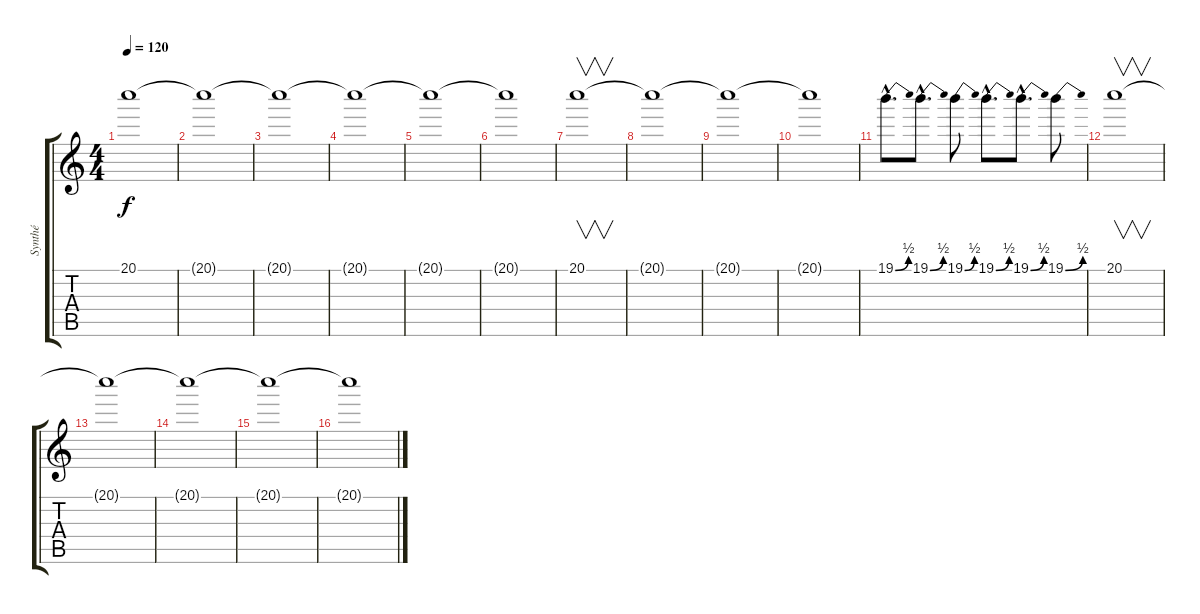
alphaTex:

\track ("Synthé" "Synthé") {instrument lead1square}
\staff {score tabs}
\tuning (E5 B4 G4 D4 A3 E3) {hide}
\ts (4 4)
\tempo 120
\clef g2
\ks c
20.1.1{dy f volume 10} |
20.1{t}.1 |
20.1{t}.1 |
20.1{t}.1 |
20.1{t}.1 |
20.1{t}.1 |
20.1.1{v} |
20.1{t}.1 |
20.1{t}.1 |
20.1{t}.1 |
19.1{be (bend 0 0 60 2) hac}.8{d} 19.1{be (bend 0 0 60 2) hac}.8{d} 19.1{be (bend 0 0 60 2)}.8 19.1{be (bend 0 0 60 2) hac}.8{d} 19.1{be (bend 0 0 60 2) hac}.8{d} 19.1{be (bend 0 0 60 2)}.8 |
20.1.1{v} |
20.1{t}.1 |
20.1{t}.1 |
20.1{t}.1 |
20.1{t}.1
